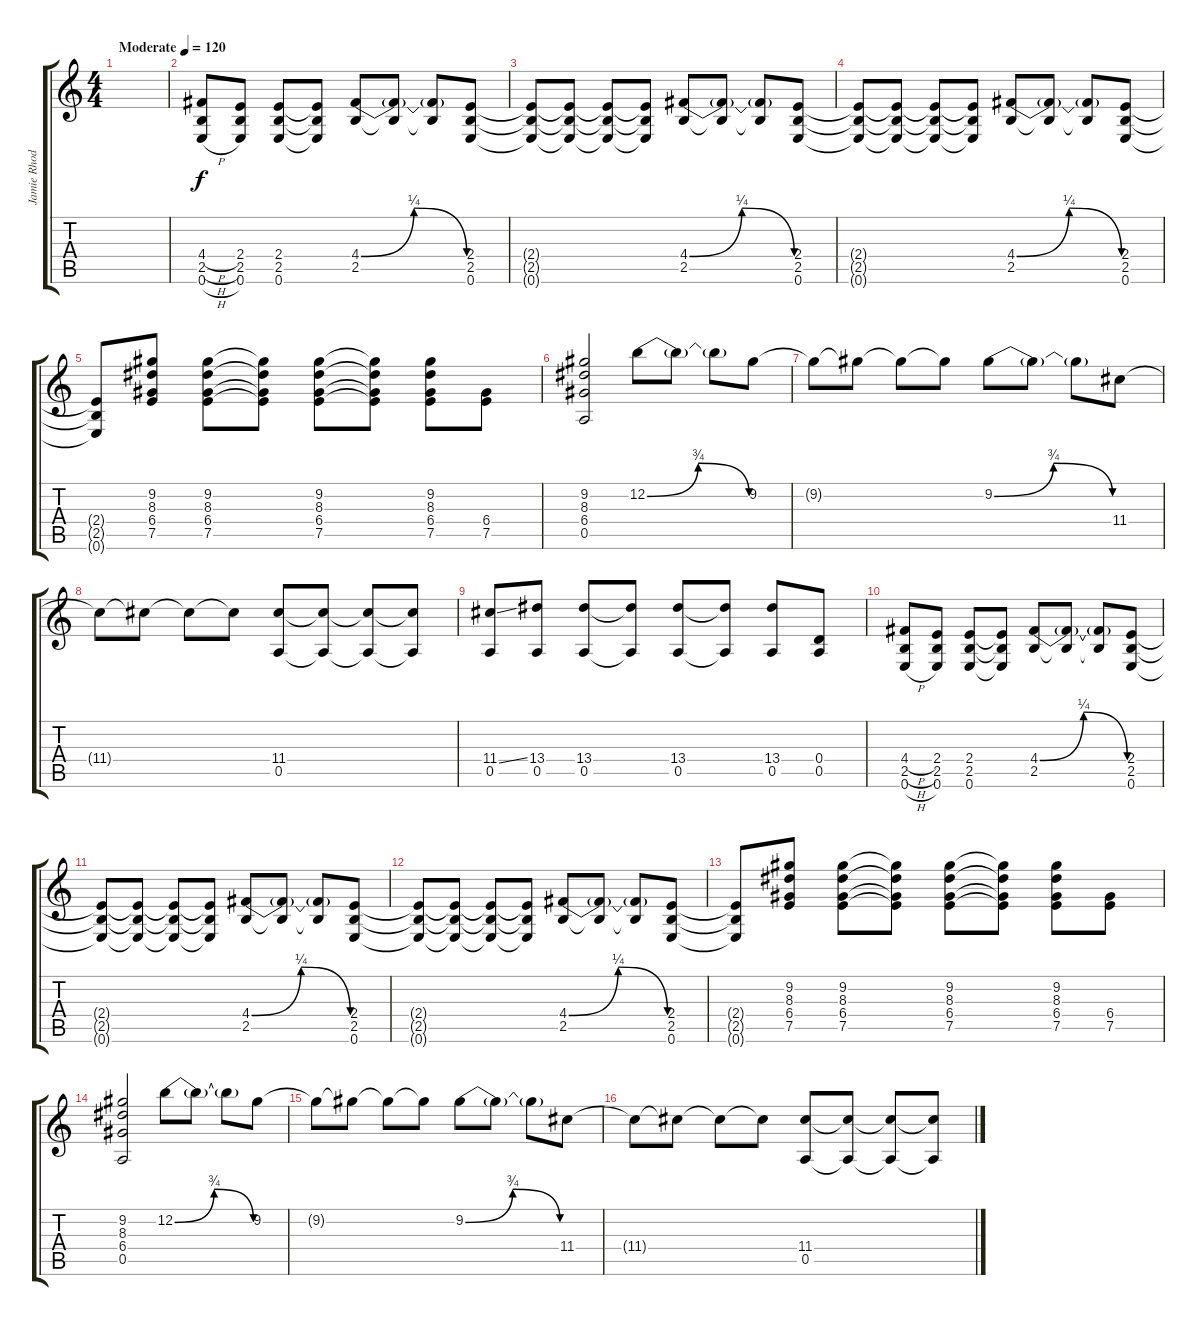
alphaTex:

\track ("Jamie Rhoden" "Jamie Rhod") {instrument electricguitarclean}
\staff {score tabs}
\tuning (E4 B3 G3 D3 A2 E2) {hide}
\ts (4 4)
\tempo (120 "Moderate")
\clef g2
\ks c
|
(4.4{h} 2.5{h} 0.6{h}).8 (2.4 2.5 0.6).8 (2.4 2.5 0.6).8 (2.4{t} 2.5{t} 0.6{t}).8 (4.4{be (bendrelease 0 0 30 1 30 1 60 0)} 2.5).8 (4.4{t} 2.5{t}).8 (4.4{t} 2.5{t}).8 (2.4 2.5 0.6).8 |
(2.4{t} 2.5{t} 0.6{t}).8 (2.4{t} 2.5{t} 0.6{t}).8 (2.4{t} 2.5{t} 0.6{t}).8 (2.4{t} 2.5{t} 0.6{t}).8 (4.4{be (bendrelease 0 0 30 1 30 1 60 0)} 2.5).8 (4.4{t} 2.5{t}).8 (4.4{t} 2.5{t}).8 (2.4 2.5 0.6).8 |
(2.4{t} 2.5{t} 0.6{t}).8 (2.4{t} 2.5{t} 0.6{t}).8 (2.4{t} 2.5{t} 0.6{t}).8 (2.4{t} 2.5{t} 0.6{t}).8 (4.4{be (bendrelease 0 0 30 1 30 1 60 0)} 2.5).8 (4.4{t} 2.5{t}).8 (4.4{t} 2.5{t}).8 (2.4 2.5 0.6).8 |
(2.4{t} 2.5{t} 0.6{t}).8 (9.2 8.3 6.4 7.5).8 (9.2 8.3 6.4 7.5).8 (9.2{t} 8.3{t} 6.4{t} 7.5{t}).8 (9.2 8.3 6.4 7.5).8 (9.2{t} 8.3{t} 6.4{t} 7.5{t}).8 (9.2 8.3 6.4 7.5).8 (6.4 7.5).8 |
(9.2 8.3 6.4 0.5).2 12.2{be (bendrelease 0 0 30 3 30 3 60 0)}.8 12.2{t}.8 12.2{t}.8 9.2.8 |
9.2{t}.8 9.2{t}.8 9.2{t}.8 9.2{t}.8 9.2{be (bendrelease 0 0 30 3 30 3 60 0)}.8 9.2{t}.8 9.2{t}.8 11.4.8 |
11.4{t}.8 11.4{t}.8 11.4{t}.8 11.4{t}.8 (11.4 0.5).8 (11.4{t} 0.5{t}).8 (11.4{t} 0.5{t}).8 (11.4{t} 0.5{t}).8 |
(11.4{ss} 0.5).8 (13.4 0.5).8 (13.4 0.5).8 (13.4{t} 0.5{t}).8 (13.4 0.5).8 (13.4{t} 0.5{t}).8 (13.4 0.5).8 (0.4 0.5).8 |
(4.4{h} 2.5{h} 0.6{h}).8 (2.4 2.5 0.6).8 (2.4 2.5 0.6).8 (2.4{t} 2.5{t} 0.6{t}).8 (4.4{be (bendrelease 0 0 30 1 30 1 60 0)} 2.5).8 (4.4{t} 2.5{t}).8 (4.4{t} 2.5{t}).8 (2.4 2.5 0.6).8 |
(2.4{t} 2.5{t} 0.6{t}).8 (2.4{t} 2.5{t} 0.6{t}).8 (2.4{t} 2.5{t} 0.6{t}).8 (2.4{t} 2.5{t} 0.6{t}).8 (4.4{be (bendrelease 0 0 30 1 30 1 60 0)} 2.5).8 (4.4{t} 2.5{t}).8 (4.4{t} 2.5{t}).8 (2.4 2.5 0.6).8 |
(2.4{t} 2.5{t} 0.6{t}).8 (2.4{t} 2.5{t} 0.6{t}).8 (2.4{t} 2.5{t} 0.6{t}).8 (2.4{t} 2.5{t} 0.6{t}).8 (4.4{be (bendrelease 0 0 30 1 30 1 60 0)} 2.5).8 (4.4{t} 2.5{t}).8 (4.4{t} 2.5{t}).8 (2.4 2.5 0.6).8 |
(2.4{t} 2.5{t} 0.6{t}).8 (9.2 8.3 6.4 7.5).8 (9.2 8.3 6.4 7.5).8 (9.2{t} 8.3{t} 6.4{t} 7.5{t}).8 (9.2 8.3 6.4 7.5).8 (9.2{t} 8.3{t} 6.4{t} 7.5{t}).8 (9.2 8.3 6.4 7.5).8 (6.4 7.5).8 |
(9.2 8.3 6.4 0.5).2 12.2{be (bendrelease 0 0 30 3 30 3 60 0)}.8 12.2{t}.8 12.2{t}.8 9.2.8 |
9.2{t}.8 9.2{t}.8 9.2{t}.8 9.2{t}.8 9.2{be (bendrelease 0 0 30 3 30 3 60 0)}.8 9.2{t}.8 9.2{t}.8 11.4.8 |
11.4{t}.8 11.4{t}.8 11.4{t}.8 11.4{t}.8 (11.4 0.5).8 (11.4{t} 0.5{t}).8 (11.4{t} 0.5{t}).8 (11.4{t} 0.5{t}).8
